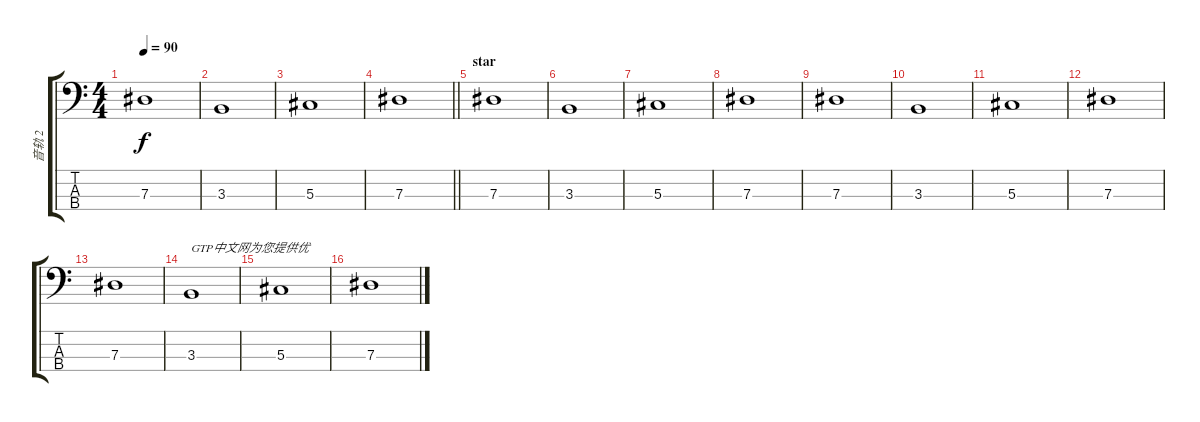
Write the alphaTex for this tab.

\track ("音轨 2" "音轨 2") {instrument acousticbass}
\staff {score tabs}
\tuning (Gb2 Db2 Ab1 Eb1) {hide}
\ts (4 4)
\tempo 90
\clef f4
\ks c
7.3.1{dy f instrument acousticbass} |
3.3.1 |
5.3.1 |
\barLineRight lightlight
7.3.1 |
\section ("" "star")
7.3.1 |
3.3.1 |
5.3.1 |
7.3.1 |
7.3.1 |
3.3.1 |
5.3.1 |
7.3.1 |
7.3.1 |
3.3.1{txt "GTP中文网为您提供优"} |
5.3.1 |
7.3.1
